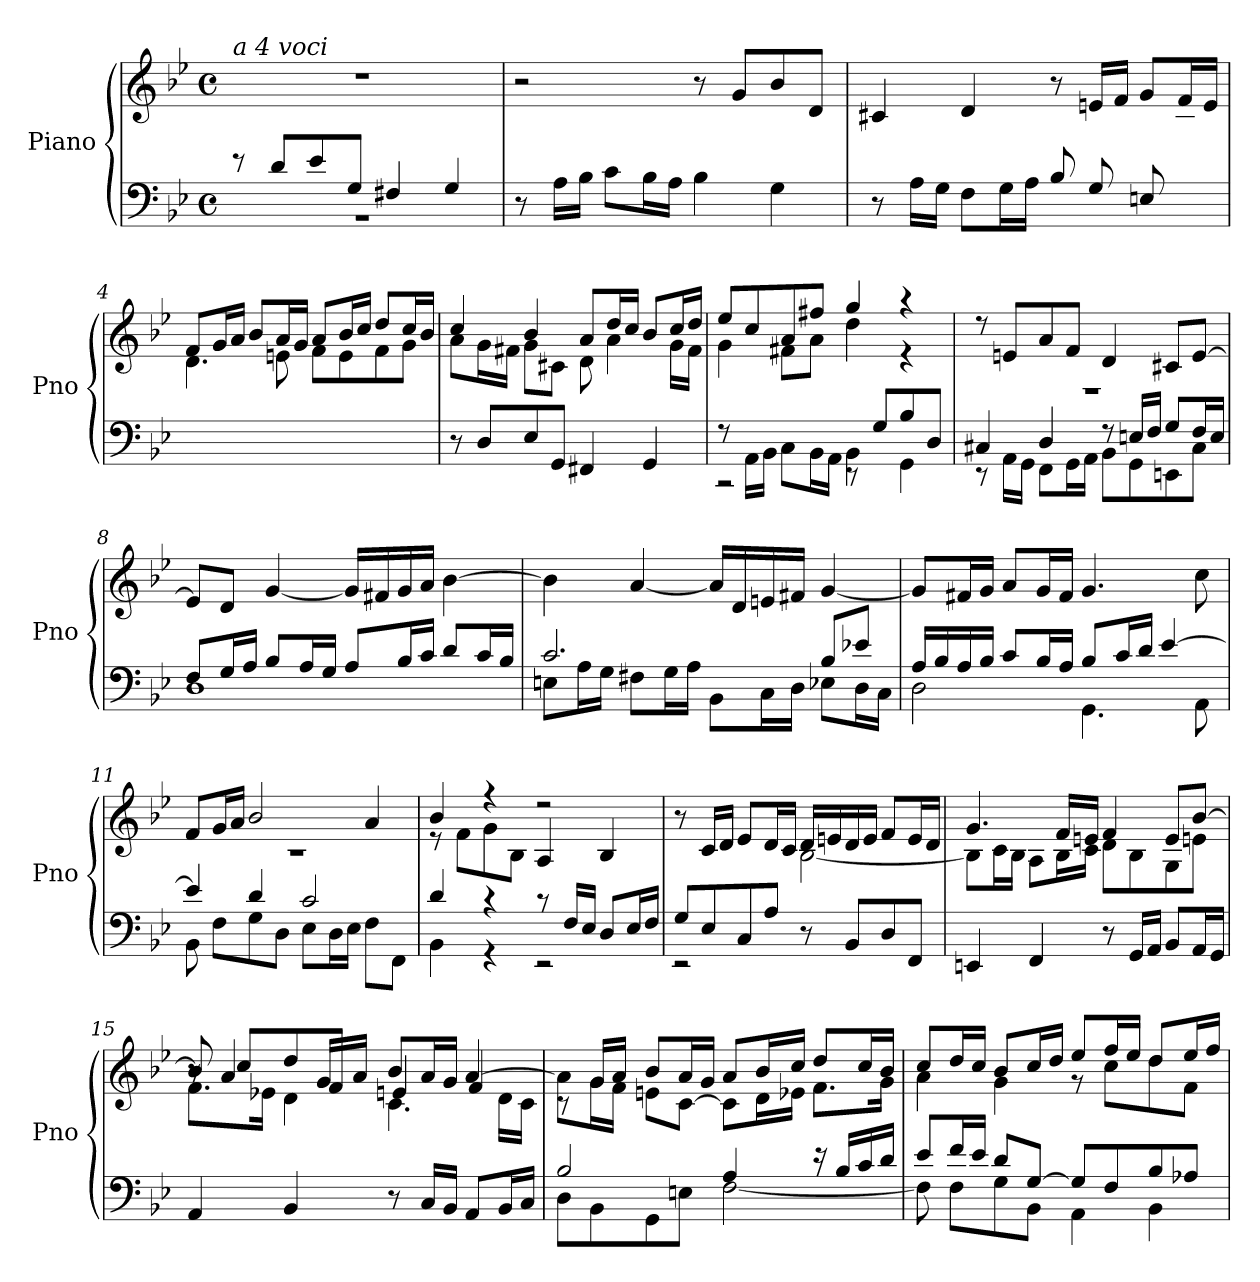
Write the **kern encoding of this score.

**kern	**kern
*part1	*part1
*staff2	*staff1
*I"Piano	*
*I'Pno	*
*clefF4	*clefG2
*k[b-e-]	*k[b-e-]
*M4/4	*M4/4
*met(c)	*met(c)
=1	=1
*^	*
!	!	!LO:TX:a:i:t=a 4 voci
8r	1r	1r
8d/L	.	.
8e-/	.	.
8G/J	.	.
4F#X/	.	.
4G/	.	.
*v	*v	*
=2	=2
8r	2r
16A\LL	.
16B-\JJ	.
8c\L	.
16B-\L	.
16A\JJ	.
4B-\	8r
.	8g/L
4G\	8b-/
.	8d/J
=3	=3
*	*^
8r	4c#X/	2..ryy
16A\LL	.	.
16G\JJ	.	.
8F\L	4d/	.
16G\L	.	.
16A\JJ	.	.
8B-/L	8r	.
8G/	16en/LL	.
.	16f/JJ	.
8En/	8g/L	.
8ryy	16f/L	8c#X\J
.	16e/JJ	.
=4	=4	=4
1ryy	8f/L	4.d\
.	16g/L	.
.	16a/JJ	.
.	8b-/L	.
.	16a/L	8en\
.	16g/JJ	.
.	8a/L	8f\L
.	16b-/L	8e\
.	16cc/JJ	.
.	8dd/L	8f\
.	16cc/L	8g\J
.	16b-/JJ	.
!!LO:LB:g=z	!!
=5	=5	=5
8r	4cc/	8a\L
8D/L	.	16g\L
.	.	16f#X\JJ
8E-/	4b-/	8g\L
8GG/J	.	8c#X\J
4FF#X/	8a/L	8d\
.	16dd/L	4a\
.	16cc/JJ	.
4GG/	8b-/L	.
.	16cc/L	16g\LL
.	16dd/JJ	16f#\JJ
=6	=6	=6
*^	*	*
8r	2r	8ee-/L	4g\
16AA\LL	.	8cc/	.
16BB-\JJ	.	.	.
8C\L	.	8a/	8f#X\L
16BB-\L	.	8ff#X/J	8a\J
16AA\JJ	.	.	.
4BB-\	8r	4gg/	4dd\
.	8G/L	.	.
4GG\	8B-/	4r	4r
.	8D/J	.	.
=7	=7	=7	=7
4C#X/	8r	8r	1r
.	16AA\LL	8en/L	.
.	16GG\JJ	.	.
4D/	8FF\L	8a/	.
.	16GG\L	8f/J	.
.	16AA\JJ	.	.
8r	8BB-\L	4d/	.
16En/LL	8GG\	.	.
16F/JJ	.	.	.
8G/L	8EEn\	8c#X/L	.
16F/L	8C#\J	[8e/J	.
16E/JJ	.	.	.
*	*	*v	*v
!!LO:LB:g=z
=8	=8	=8
8F/L	1D	8e/L]
16G/L	.	8d/J
16A/JJ	.	.
8B-/L	.	[4g/
16A/L	.	.
16G/JJ	.	.
8A/L	.	16g/LL]
.	.	16f#X/
16B-/L	.	16g/
16c/JJ	.	16a/JJ
8d/L	.	[4b-\
16c/L	.	.
16B-/JJ	.	.
=9	=9	=9
2.c/	8En\L	4b-\]
.	16A\L	.
.	16G\JJ	.
.	8F#X\L	[4a/
.	16G\L	.
.	16A\JJ	.
.	8BB-\L	16a/LL]
.	.	16d/
.	16C\L	16en/
.	16D\JJ	16f#X/JJ
8B-/L	8E-X\L	[4g/
8e-X/J	16D\L	.
.	16C\JJ	.
=10	=10	=10
16A/LL	2D\	8g/L]
16B-/	.	.
16A/	.	16f#X/L
16B-/JJ	.	16g/JJ
8c/L	.	8a/L
16B-/L	.	16g/L
16A/JJ	.	16f#/JJ
8B-/L	4.GG\	4.g/
16c/L	.	.
16d/JJ	.	.
[4e-/	.	.
.	8AA\	8cc\
!!LO:LB:g=z
=11	=11	=11
*	*	*^
4e-/]	8BB-\	8f/L	1r
.	8F\L	16g/L	.
.	.	16a/JJ	.
4d/	8G\	2b-/	.
.	8D\J	.	.
2c/	8E-\L	.	.
.	16D\L	.	.
.	16E-\JJ	.	.
.	8F\L	4a/	.
.	8FF\J	.	.
=12	=12	=12	=12
4d/	4BB-\	4b-/	8r
.	.	.	8f\L
4r	4r	4r	8g\
.	.	.	8B-\J
8r	2r	2r	4A/
16F/LL	.	.	.
16E-/JJ	.	.	.
8D/L	.	.	4B-/
16E-/L	.	.	.
16F/JJ	.	.	.
=13	=13	=13	=13
8G/L	2r	8r	2ryy
8E-/	.	16c/LL	.
.	.	16d/JJ	.
8C/	.	8e-/L	.
8A/J	.	16d/L	.
.	.	16c/JJ	.
8r	2ryy	16d/LL	[2B-\
.	.	16en/	.
8BB-/L	.	16d/	.
.	.	16e/JJ	.
8D/	.	8f/L	.
8FF/J	.	16e/L	.
.	.	16d/JJ	.
*v	*v	*	*
!!LO:PB:g=z	!!
=14	=14	=14
4EEn/	4.g/	8B-\L]
.	.	16c\L
.	.	16B-\JJ
4FF/	.	8A\L
.	16f/LL	16B-\L
.	16en/JJ	16c\JJ
8r	4f/	8d\L
16GG/LL	.	8B-\
16AA/JJ	.	.
8BB-/L	8e/L	8G\
16AA/L	[8b-/J	8en\J
16GG/JJ	.	.
=15	=15	=15
*	*	*^
4AA/	8b-/]	8.f\L	8r
.	4a/	.	8cc/L
.	.	16e-X\Jk	.
4BB-/	.	4d\	8dd/
.	16g/LL	.	8f/J
.	16a/JJ	.	.
8r	8b-/L	4.c\	4en/
16C/LL	16a/L	.	.
16BB-/JJ	16g/JJ	.	.
8AA/L	[4a/	.	4f/
16BB-/L	.	16d\LL	.
16C/JJ	.	16c\JJ	.
*	*	*v	*v
=16	=16	=16
*^	*	*
2B-/	8D\L	8a\L]	8r
.	8BB-\	16g\L	16g/LL
.	.	16f\JJ	16a/JJ
.	8GG\	8en\L	8b-/L
.	8En\J	[8c\J	16a/L
.	.	.	16g/JJ
4A/	[2F\	8c\L]	8a/L
.	.	16d\L	16b-/L
.	.	16e-X\JJ	16cc/JJ
16r	.	8.f\L	8dd/L
16B-/LL	.	.	.
16c/	.	.	16cc/L
16d/JJ	.	16g\Jk	16b-/JJ
!!LO:LB:g=z	!!
=17	=17	=17	=17
8e-/L	8F\]	8cc/L	4a\
16f/L	8F\L	16dd/L	.
16e-/JJ	.	16cc/JJ	.
8d/L	8G\	8b-/L	4g\
[8G/J	8BB-\J	16cc/L	.
.	.	16dd/JJ	.
8G/L]	4AA\	8ee-/L	8r
8F/	.	16ff/L	8cc\L
.	.	16ee-/JJ	.
8B-/	4BB-\	8dd/L	8dd\
8A-X/J	.	16ee-/L	8f\J
.	.	16ff/JJ	.
*v	*v	*	*
*	*v	*v
=	=
*-	*-
